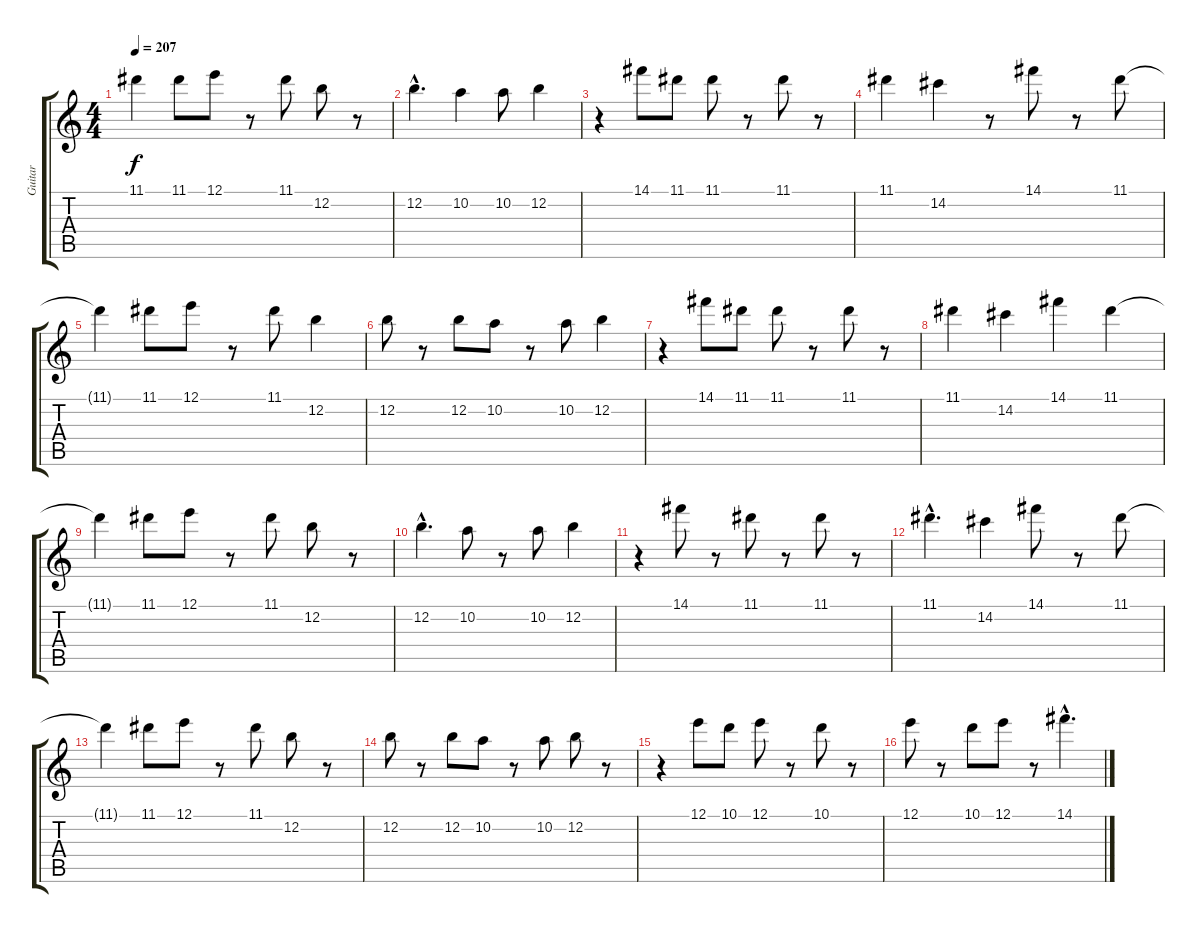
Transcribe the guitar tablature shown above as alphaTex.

\track ("Guitar" "Guitar") {instrument distortionguitar}
\staff {score tabs}
\tuning (E4 B3 G3 D3 A2 E2) {hide}
\ts (4 4)
\tempo 207
\clef g2
\ks c
11.1{t}.4{dy f} 11.1.8 12.1.8 r.8 11.1.8 12.2.8 r.8 |
12.2{hac}.4{d} 10.2.4 10.2.8 12.2.4 |
r.4 14.1.8 11.1.8 11.1.8 r.8 11.1.8 r.8 |
11.1.4 14.2.4 r.8 14.1.8 r.8 11.1.8 |
11.1{t}.4 11.1.8 12.1.8 r.8 11.1.8 12.2.4 |
12.2.8 r.8 12.2.8 10.2.8 r.8 10.2.8 12.2.4 |
r.4 14.1.8 11.1.8 11.1.8 r.8 11.1.8 r.8 |
11.1.4 14.2.4 14.1.4 11.1.4 |
11.1{t}.4 11.1.8 12.1.8 r.8 11.1.8 12.2.8 r.8 |
12.2{hac}.4{d} 10.2.8 r.8 10.2.8 12.2.4 |
r.4 14.1.8 r.8 11.1.8 r.8 11.1.8 r.8 |
11.1{hac}.4{d} 14.2.4 14.1.8 r.8 11.1.8 |
11.1{t}.4 11.1.8 12.1.8 r.8 11.1.8 12.2.8 r.8 |
12.2.8 r.8 12.2.8 10.2.8 r.8 10.2.8 12.2.8 r.8 |
r.4 12.1.8 10.1.8 12.1.8 r.8 10.1.8 r.8 |
12.1.8 r.8 10.1.8 12.1.8 r.8 14.1{hac}.4{d}
